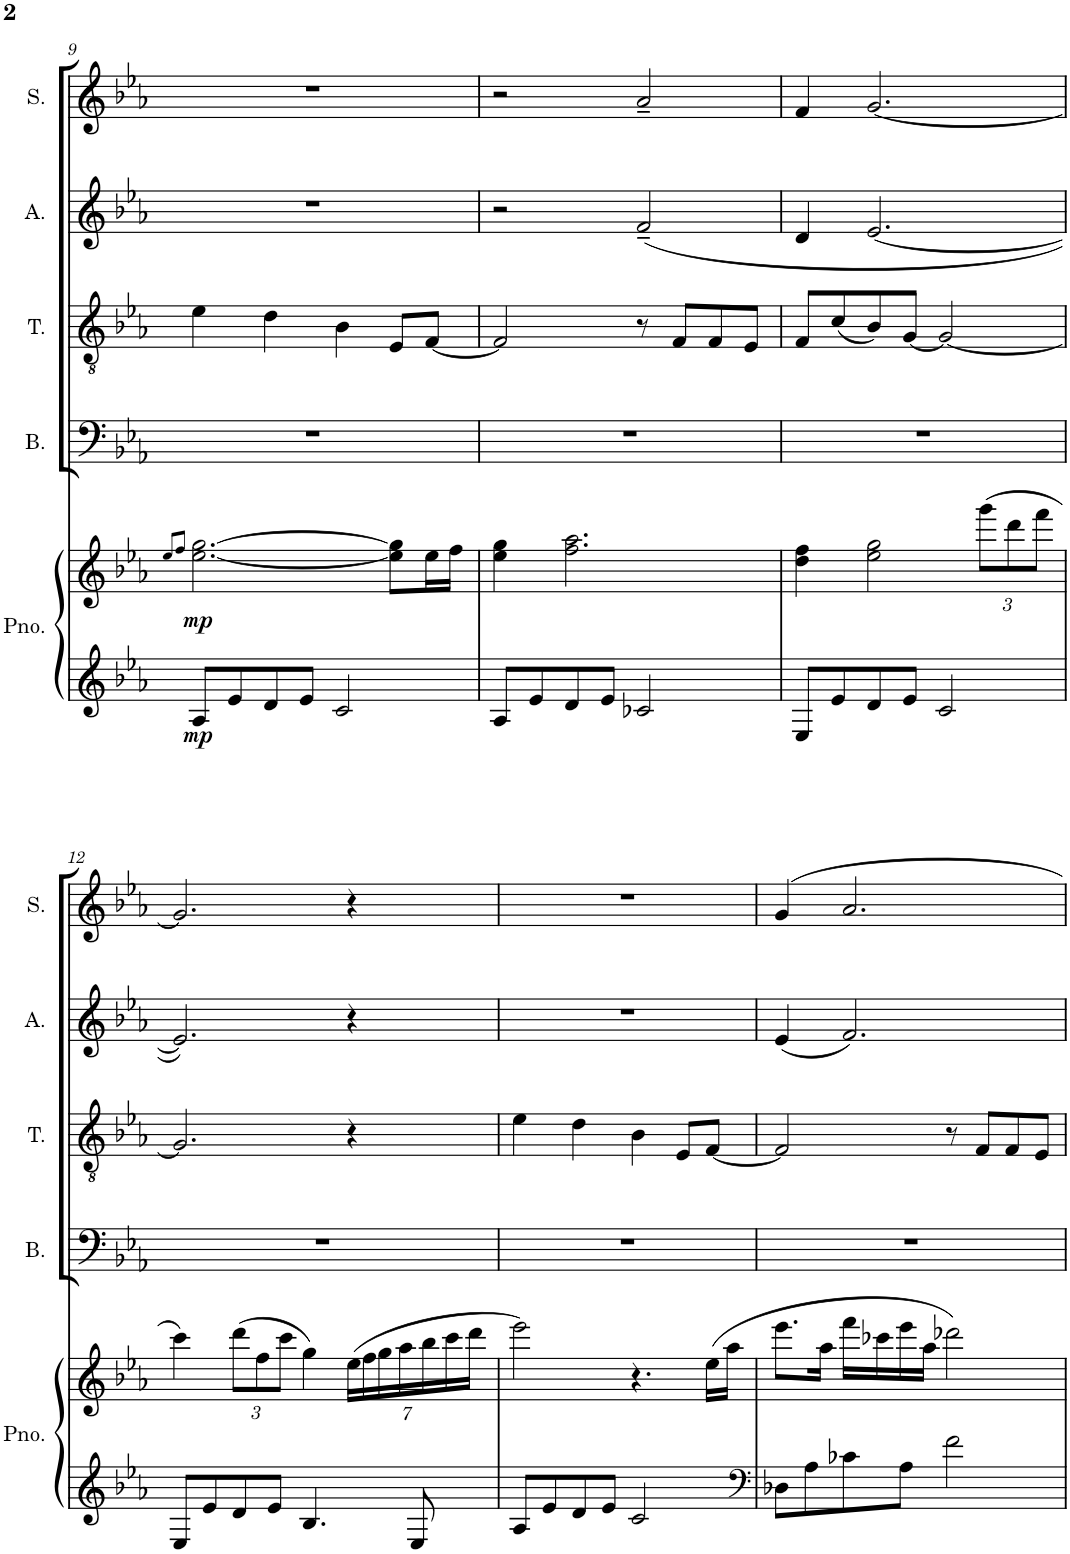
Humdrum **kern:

**kern	**kern	**dynam	**kern	**kern	**kern	**kern
*part5	*part5	*part5	*part4	*part3	*part2	*part1
*staff6	*staff5	*staff5/6	*staff4	*staff3	*staff2	*staff1
*I"Piano	*	*	*I"Bass	*I"Tenor	*I"Alto	*I"Soprano
*I'Pno.	*	*	*I'B.	*I'T.	*I'A.	*I'S.
!!LO:PB:g=z
*clefG2	*clefG2	*	*clefF4	*clefGv2	*clefG2	*clefG2
*k[b-e-a-]	*k[b-e-a-]	*	*k[b-e-a-]	*k[b-e-a-]	*k[b-e-a-]	*k[b-e-a-]
*M4/4	*M4/4	*	*M4/4	*M4/4	*M4/4	*M4/4
=9	=9	=9	=9	=9	=9	=9
.	8qee-/L	.	.	.	.	.
.	8qff/J	.	.	.	.	.
!	!	!LO:DY:b=2	!	!	!	!
!	!	!LO:DY:n=1:b	!	!	!	!
8A-/L	[2.ee-\ [2.gg\	mp mp	1r	4e-\	1r	1r
8e-/	.	.	.	.	.	.
8d/	.	.	.	4d\	.	.
8e-/J	.	.	.	.	.	.
2c/	.	.	.	4B-\	.	.
.	8ee-\] 8gg\]L	.	.	8E-/L	.	.
.	16ee-\L	.	.	[8F/J	.	.
.	16ff\JJ	.	.	.	.	.
=10	=10	=10	=10	=10	=10	=10
8A-/L	4ee-\ 4gg\	.	1r	2F/]	2r	2r
8e-/	.	.	.	.	.	.
8d/	2.ff\ 2.aa-\	.	.	.	.	.
8e-/J	.	.	.	.	.	.
2c-X/	.	.	.	8r	(2f~/	2a-~/
.	.	.	.	8F/L	.	.
.	.	.	.	8F/	.	.
.	.	.	.	8E-/J	.	.
=11	=11	=11	=11	=11	=11	=11
8E-/L	4dd\ 4ff\	.	1r	8F/L	4d/	4f/
8e-/	.	.	.	(8c/	.	.
8d/	2ee-\ 2gg\	.	.	8B-/)	[2.e-/	[2.g/
8e-/J	.	.	.	[8G/J	.	.
2c/	.	.	.	2G/_	.	.
*	*Xbrackettup	*	*	*	*	*
.	(12ggg\L	.	.	.	.	.
.	12ddd\	.	.	.	.	.
.	12fff\J	.	.	.	.	.
!!LO:LB:g=z
=12	=12	=12	=12	=12	=12	=12
8E-/L	4ccc\)	.	1r	2.G/]	2.e-/])	2.g/]
8e-/	.	.	.	.	.	.
8d/	(12ddd\L	.	.	.	.	.
.	12ff\	.	.	.	.	.
8e-/J	.	.	.	.	.	.
.	12ccc\J	.	.	.	.	.
4.B-/	4gg\)	.	.	.	.	.
.	(28ee-\LL	.	.	4r	4r	4r
.	28ff\	.	.	.	.	.
.	28gg\	.	.	.	.	.
.	28aa-\	.	.	.	.	.
8E-/	.	.	.	.	.	.
.	28bb-\	.	.	.	.	.
.	28ccc\	.	.	.	.	.
.	28ddd\JJ	.	.	.	.	.
=13	=13	=13	=13	=13	=13	=13
8A-/L	2eee-\)	.	1r	4e-\	1r	1r
8e-/	.	.	.	.	.	.
8d/	.	.	.	4d\	.	.
8e-/J	.	.	.	.	.	.
2c/	4.r	.	.	4B-\	.	.
.	.	.	.	8E-/L	.	.
.	(16ee-\LL	.	.	[8F/J	.	.
.	16aa-\JJ	.	.	.	.	.
=14	=14	=14	=14	=14	=14	=14
*clefF4	*	*	*	*	*	*
8D-X\L	8.eee-\L	.	1r	2F/]	(4e-/	4g/
8A-\	.	.	.	.	.	.
.	16aa-\Jk	.	.	.	.	.
8c-X\	16fff\LL	.	.	.	2.f/)	2.a-/
.	16ccc-X\	.	.	.	.	.
8A-\J	16eee-\	.	.	.	.	.
.	16aa-\JJ	.	.	.	.	.
2f\	2ddd-X\)	.	.	8r	.	.
.	.	.	.	8F/L	.	.
.	.	.	.	8F/	.	.
.	.	.	.	8E-/J	.	.
=	=	=	=	=	=	=
*-	*-	*-	*-	*-	*-	*-
